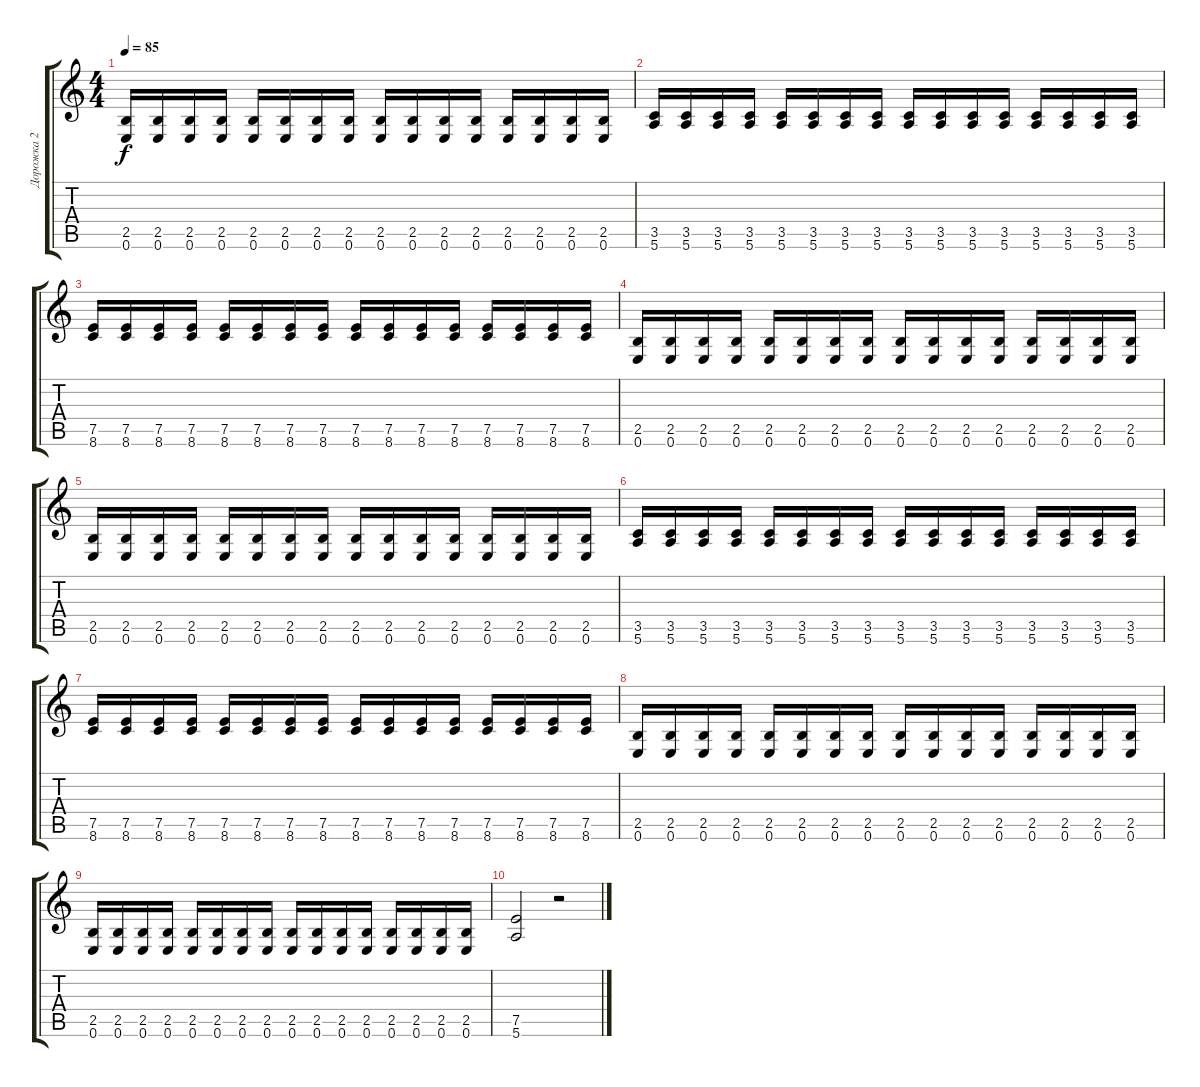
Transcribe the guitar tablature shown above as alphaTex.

\track ("Дорожка 2" "Дорожка 2") {instrument distortionguitar}
\staff {score tabs}
\tuning (E4 B3 G3 D3 A2 E2) {hide}
\ts (4 4)
\tempo 85
\clef g2
\ks c
(2.5 0.6).16{dy f} (2.5 0.6).16 (2.5 0.6).16 (2.5 0.6).16 (2.5 0.6).16 (2.5 0.6).16 (2.5 0.6).16 (2.5 0.6).16 (2.5 0.6).16 (2.5 0.6).16 (2.5 0.6).16 (2.5 0.6).16 (2.5 0.6).16 (2.5 0.6).16 (2.5 0.6).16 (2.5 0.6).16 |
(3.5 5.6).16 (3.5 5.6).16 (3.5 5.6).16 (3.5 5.6).16 (3.5 5.6).16 (3.5 5.6).16 (3.5 5.6).16 (3.5 5.6).16 (3.5 5.6).16 (3.5 5.6).16 (3.5 5.6).16 (3.5 5.6).16 (3.5 5.6).16 (3.5 5.6).16 (3.5 5.6).16 (3.5 5.6).16 |
(7.5 8.6).16 (7.5 8.6).16 (7.5 8.6).16 (7.5 8.6).16 (7.5 8.6).16 (7.5 8.6).16 (7.5 8.6).16 (7.5 8.6).16 (7.5 8.6).16 (7.5 8.6).16 (7.5 8.6).16 (7.5 8.6).16 (7.5 8.6).16 (7.5 8.6).16 (7.5 8.6).16 (7.5 8.6).16 |
(2.5 0.6).16 (2.5 0.6).16 (2.5 0.6).16 (2.5 0.6).16 (2.5 0.6).16 (2.5 0.6).16 (2.5 0.6).16 (2.5 0.6).16 (2.5 0.6).16 (2.5 0.6).16 (2.5 0.6).16 (2.5 0.6).16 (2.5 0.6).16 (2.5 0.6).16 (2.5 0.6).16 (2.5 0.6).16 |
(2.5 0.6).16 (2.5 0.6).16 (2.5 0.6).16 (2.5 0.6).16 (2.5 0.6).16 (2.5 0.6).16 (2.5 0.6).16 (2.5 0.6).16 (2.5 0.6).16 (2.5 0.6).16 (2.5 0.6).16 (2.5 0.6).16 (2.5 0.6).16 (2.5 0.6).16 (2.5 0.6).16 (2.5 0.6).16 |
(3.5 5.6).16 (3.5 5.6).16 (3.5 5.6).16 (3.5 5.6).16 (3.5 5.6).16 (3.5 5.6).16 (3.5 5.6).16 (3.5 5.6).16 (3.5 5.6).16 (3.5 5.6).16 (3.5 5.6).16 (3.5 5.6).16 (3.5 5.6).16 (3.5 5.6).16 (3.5 5.6).16 (3.5 5.6).16 |
(7.5 8.6).16 (7.5 8.6).16 (7.5 8.6).16 (7.5 8.6).16 (7.5 8.6).16 (7.5 8.6).16 (7.5 8.6).16 (7.5 8.6).16 (7.5 8.6).16 (7.5 8.6).16 (7.5 8.6).16 (7.5 8.6).16 (7.5 8.6).16 (7.5 8.6).16 (7.5 8.6).16 (7.5 8.6).16 |
(2.5 0.6).16 (2.5 0.6).16 (2.5 0.6).16 (2.5 0.6).16 (2.5 0.6).16 (2.5 0.6).16 (2.5 0.6).16 (2.5 0.6).16 (2.5 0.6).16 (2.5 0.6).16 (2.5 0.6).16 (2.5 0.6).16 (2.5 0.6).16 (2.5 0.6).16 (2.5 0.6).16 (2.5 0.6).16 |
(2.5 0.6).16 (2.5 0.6).16 (2.5 0.6).16 (2.5 0.6).16 (2.5 0.6).16 (2.5 0.6).16 (2.5 0.6).16 (2.5 0.6).16 (2.5 0.6).16 (2.5 0.6).16 (2.5 0.6).16 (2.5 0.6).16 (2.5 0.6).16 (2.5 0.6).16 (2.5 0.6).16 (2.5 0.6).16 |
(7.5 5.6).2 r.2
